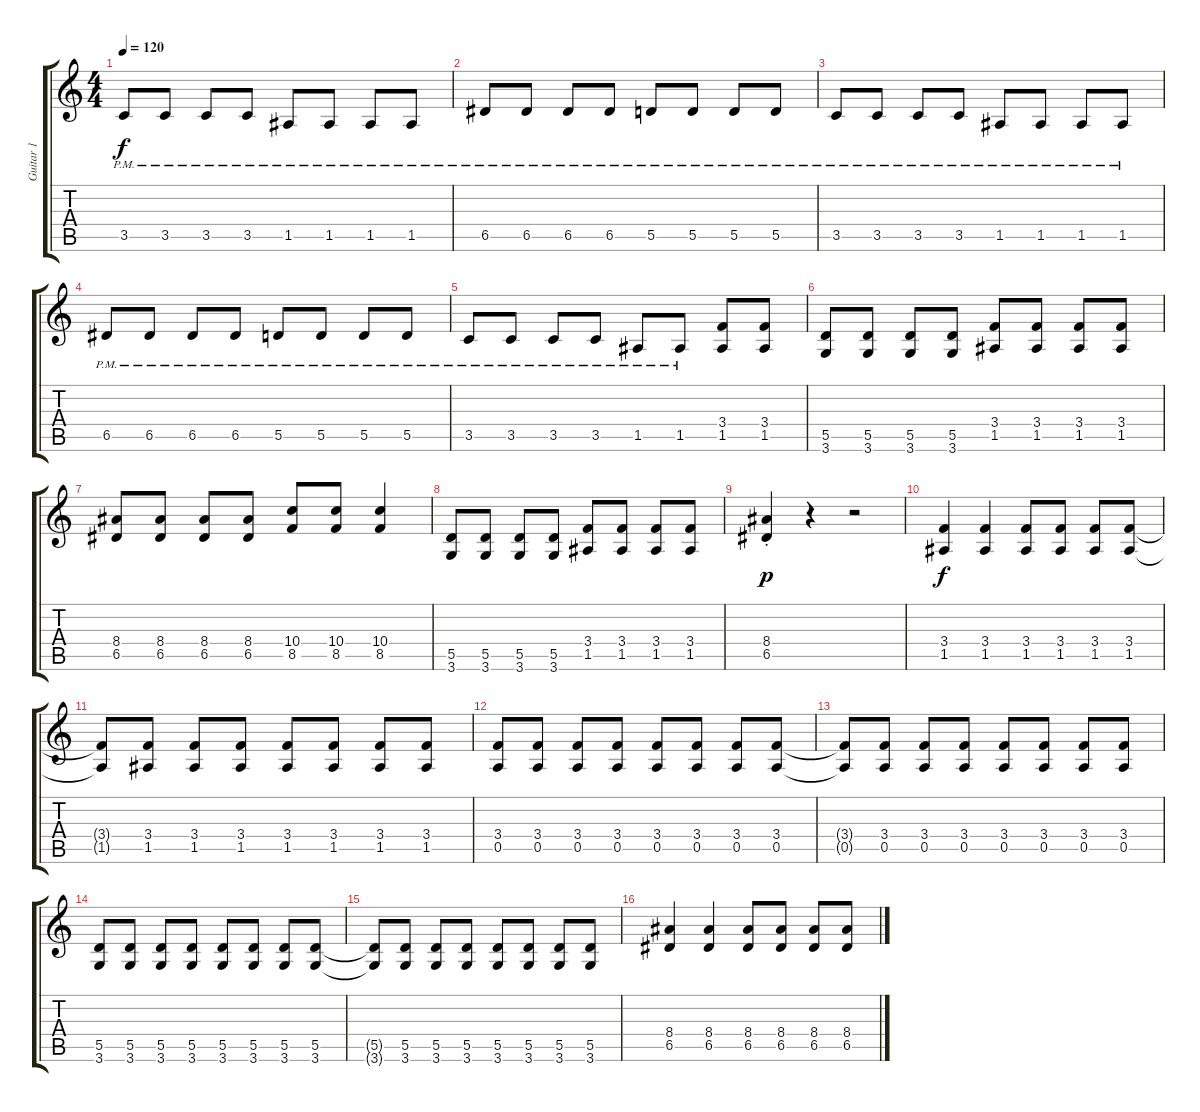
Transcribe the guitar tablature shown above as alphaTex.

\track ("Guitar 1" "Guitar 1") {instrument distortionguitar}
\staff {score tabs}
\tuning (E4 B3 G3 D3 A2 E2) {hide}
\ts (4 4)
\tempo 120
\clef g2
\ks c
3.5{pm}.8{dy f} 3.5{pm}.8 3.5{pm}.8 3.5{pm}.8 1.5{pm}.8 1.5{pm}.8 1.5{pm}.8 1.5{pm}.8 |
6.5{pm}.8 6.5{pm}.8 6.5{pm}.8 6.5{pm}.8 5.5{pm}.8 5.5{pm}.8 5.5{pm}.8 5.5{pm}.8 |
3.5{pm}.8 3.5{pm}.8 3.5{pm}.8 3.5{pm}.8 1.5{pm}.8 1.5{pm}.8 1.5{pm}.8 1.5{pm}.8 |
6.5{pm}.8 6.5{pm}.8 6.5{pm}.8 6.5{pm}.8 5.5{pm}.8 5.5{pm}.8 5.5{pm}.8 5.5{pm}.8 |
3.5{pm}.8 3.5{pm}.8 3.5{pm}.8 3.5{pm}.8 1.5{pm}.8 1.5{pm}.8 (3.4 1.5).8 (3.4 1.5).8 |
(5.5 3.6).8 (5.5 3.6).8 (5.5 3.6).8 (5.5 3.6).8 (3.4 1.5).8 (3.4 1.5).8 (3.4 1.5).8 (3.4 1.5).8 |
(8.4 6.5).8 (8.4 6.5).8 (8.4 6.5).8 (8.4 6.5).8 (10.4 8.5).8 (10.4 8.5).8 (10.4 8.5).4 |
(5.5 3.6).8 (5.5 3.6).8 (5.5 3.6).8 (5.5 3.6).8 (3.4 1.5).8 (3.4 1.5).8 (3.4 1.5).8 (3.4 1.5).8 |
(8.4{st} 6.5{st}).4{dy p} r.4 r.2 |
(3.4 1.5).4{dy f} (3.4 1.5).4 (3.4 1.5).8 (3.4 1.5).8 (3.4 1.5).8 (3.4 1.5).8 |
(3.4{t} 1.5{t}).8 (3.4 1.5).8 (3.4 1.5).8 (3.4 1.5).8 (3.4 1.5).8 (3.4 1.5).8 (3.4 1.5).8 (3.4 1.5).8 |
(3.4 0.5).8 (3.4 0.5).8 (3.4 0.5).8 (3.4 0.5).8 (3.4 0.5).8 (3.4 0.5).8 (3.4 0.5).8 (3.4 0.5).8 |
(3.4{t} 0.5{t}).8 (3.4 0.5).8 (3.4 0.5).8 (3.4 0.5).8 (3.4 0.5).8 (3.4 0.5).8 (3.4 0.5).8 (3.4 0.5).8 |
(5.5 3.6).8 (5.5 3.6).8 (5.5 3.6).8 (5.5 3.6).8 (5.5 3.6).8 (5.5 3.6).8 (5.5 3.6).8 (5.5 3.6).8 |
(5.5{t} 3.6{t}).8 (5.5 3.6).8 (5.5 3.6).8 (5.5 3.6).8 (5.5 3.6).8 (5.5 3.6).8 (5.5 3.6).8 (5.5 3.6).8 |
(8.4 6.5).4 (8.4 6.5).4 (8.4 6.5).8 (8.4 6.5).8 (8.4 6.5).8 (8.4 6.5).8
